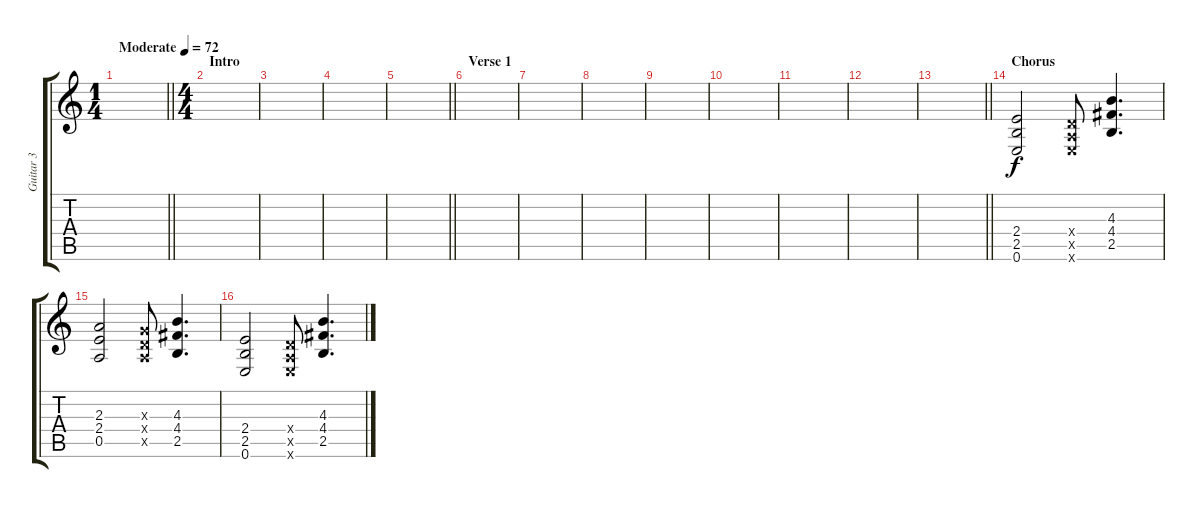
\track ("Guitar 3" "Guitar 3") {instrument distortionguitar}
\staff {score tabs}
\tuning (E4 B3 G3 D3 A2 E2) {hide}
\ts (1 4)
\tempo (72 "Moderate")
\clef g2
\barLineRight lightlight
\ks c
|
\ts (4 4)
\section ("" "Intro")
|
|
|
\barLineRight lightlight
|
\section ("" "Verse 1")
|
|
|
|
|
|
|
\barLineRight lightlight
|
\section ("" "Chorus")
(2.4 2.5 0.6).2 (0.4{x} 0.5{x} 0.6{x}).8 (4.3 4.4 2.5).4{d} |
(2.3 2.4 0.5).2 (0.3{x} 0.4{x} 0.5{x}).8 (4.3 4.4 2.5).4{d} |
(2.4 2.5 0.6).2 (0.4{x} 0.5{x} 0.6{x}).8 (4.3 4.4 2.5).4{d}
